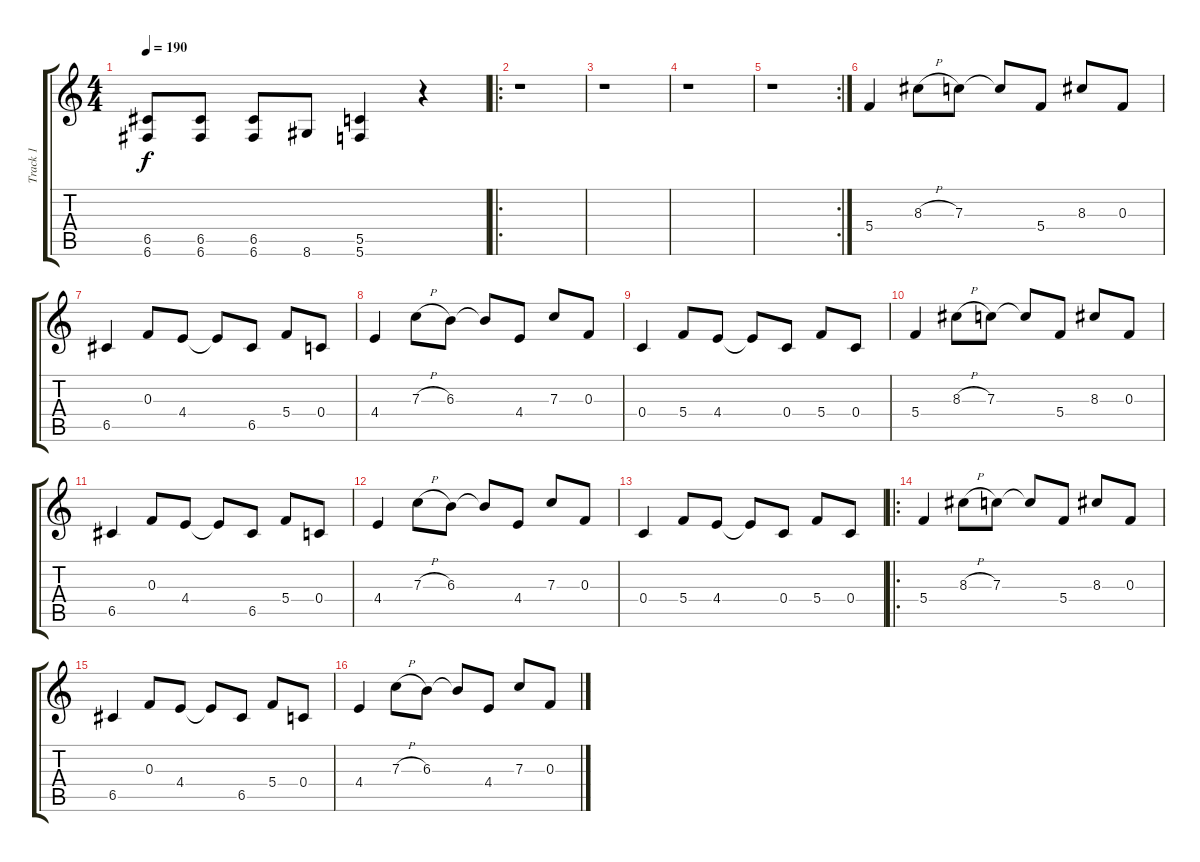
\track ("Track 1" "Track 1") {instrument distortionguitar}
\staff {score tabs}
\tuning (D4 A3 F3 C3 G2 C2) {hide}
\ts (4 4)
\tempo 190
\clef g2
\ks c
(6.5 6.6).8{dy f} (6.5 6.6).8 (6.5 6.6).8 8.6.8 (5.5 5.6).4 r.4 |
\ro
r.1 |
r.1 |
r.1 |
\rc 2
r.1 |
5.4.4 8.3{h}.8 7.3.8 7.3{t}.8 5.4.8 8.3.8 0.3.8 |
6.5.4 0.3.8 4.4.8 4.4{t}.8 6.5.8 5.4.8 0.4.8 |
4.4.4 7.3{h}.8 6.3.8 6.3{t}.8 4.4.8 7.3.8 0.3.8 |
0.4.4 5.4.8 4.4.8 4.4{t}.8 0.4.8 5.4.8 0.4.8 |
5.4.4 8.3{h}.8 7.3.8 7.3{t}.8 5.4.8 8.3.8 0.3.8 |
6.5.4 0.3.8 4.4.8 4.4{t}.8 6.5.8 5.4.8 0.4.8 |
4.4.4 7.3{h}.8 6.3.8 6.3{t}.8 4.4.8 7.3.8 0.3.8 |
0.4.4 5.4.8 4.4.8 4.4{t}.8 0.4.8 5.4.8 0.4.8 |
\ro
5.4.4 8.3{h}.8 7.3.8 7.3{t}.8 5.4.8 8.3.8 0.3.8 |
6.5.4 0.3.8 4.4.8 4.4{t}.8 6.5.8 5.4.8 0.4.8 |
4.4.4 7.3{h}.8 6.3.8 6.3{t}.8 4.4.8 7.3.8 0.3.8
